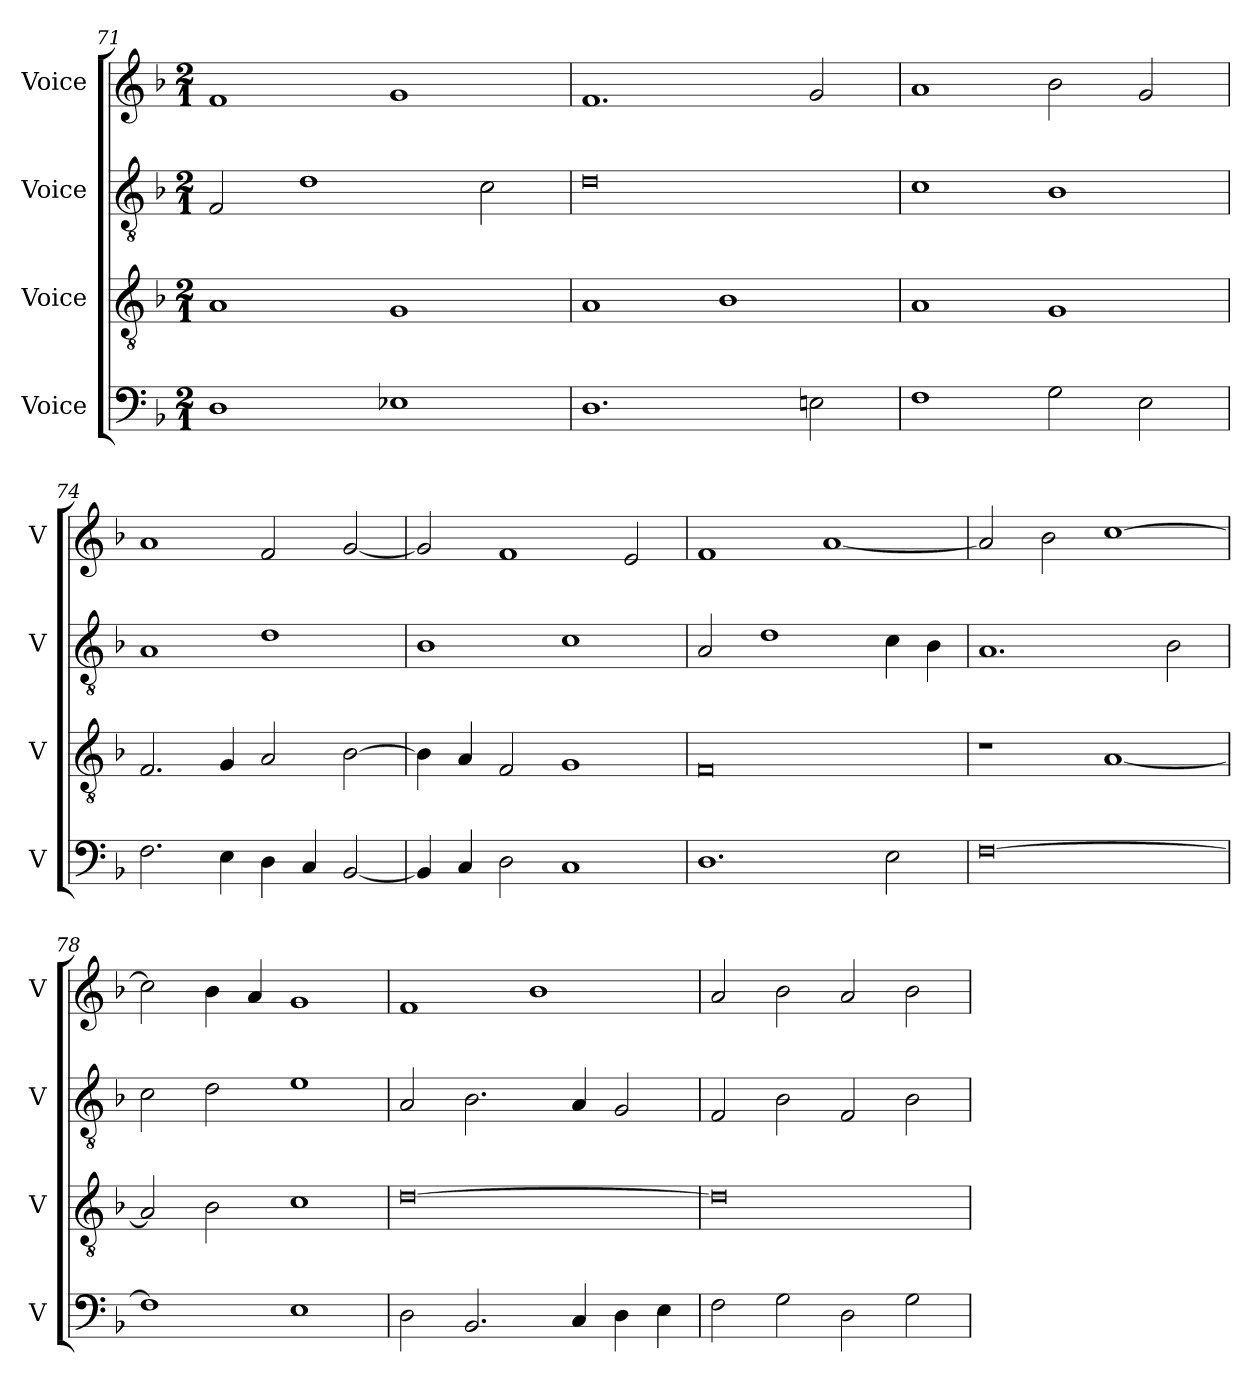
**kern	**kern	**kern	**kern
*part4	*part3	*part2	*part1
*staff4	*staff3	*staff2	*staff1
*I"Voice	*I"Voice	*I"Voice	*I"Voice
*I'V	*I'V	*I'V	*I'V
*clefF4	*clefGv2	*clefGv2	*clefG2
*k[b-]	*k[b-]	*k[b-]	*k[b-]
*M2/1	*M2/1	*M2/1	*M2/1
=71	=71	=71	=71
1D	1A	2F/	1f
.	.	1d	.
1E-X	1G	.	1g
.	.	2c\	.
=72	=72	=72	=72
1.D	1A	0d	1.f
.	1B-	.	.
2En\	.	.	2g/
!!LO:LB:g=z
=73	=73	=73	=73
1F	1A	1c	1a
2G\	1G	1B-	2b-\
2E\	.	.	2g/
=74	=74	=74	=74
2.F\	2.F/	1A	1a
4E\	4G/	.	.
4D\	2A/	1d	2f/
4C/	.	.	.
[2BB-/	[2B-\	.	[2g/
=75	=75	=75	=75
4BB-/]	4B-\]	1B-	2g/]
4C/	4A/	.	.
2D\	2F/	.	1f
1C	1G	1c	.
.	.	.	2e/
=76	=76	=76	=76
1.D	0F	2A/	1f
.	.	1d	.
.	.	.	[1a
2E\	.	4c\	.
.	.	4B-\	.
!!LO:LB:g=z
=77	=77	=77	=77
[0F	1r	1.A	2a/]
.	.	.	2b-\
.	[1A	.	[1cc
.	.	2B-\	.
=78	=78	=78	=78
1F]	2A/]	2c\	2cc\]
.	2B-\	2d\	4b-\
.	.	.	4a/
1E	1c	1e	1g
=79	=79	=79	=79
2D\	[0d	2A/	1f
2.BB-/	.	2.B-\	.
.	.	.	1b-
4C/	.	4A/	.
4D\	.	2G/	.
4E\	.	.	.
=80	=80	=80	=80
2F\	0d]	2F/	2a/
2G\	.	2B-\	2b-\
2D\	.	2F/	2a/
2G\	.	2B-\	2b-\
=	=	=	=
*-	*-	*-	*-
